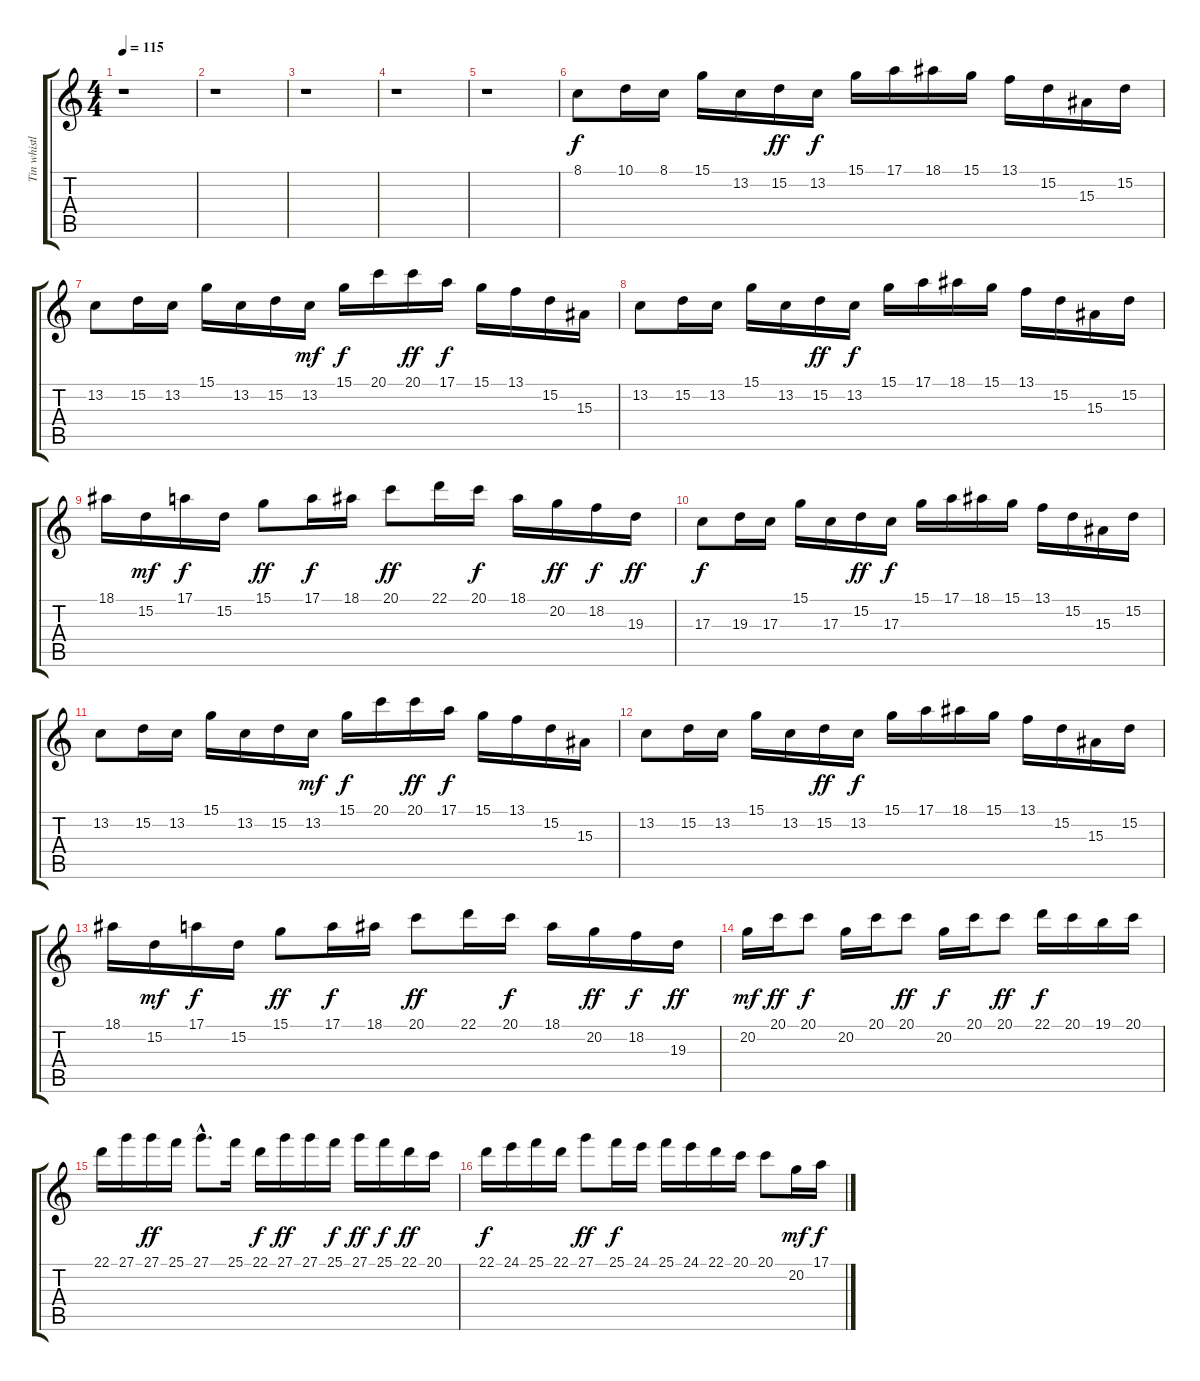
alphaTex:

\track ("Tin whistle" "Tin whistl") {instrument ocarina}
\staff {score tabs}
\tuning (E4 B3 G3 D3 A2 E2) {hide}
\ts (4 4)
\tempo 115
\clef g2
\ks c
r.1{dy f} |
r.1 |
r.1 |
r.1 |
r.1 |
8.1.8 10.1.16 8.1.16 15.1.16 13.2.16 15.2.16{dy ff} 13.2.16{dy f} 15.1.16 17.1.16 18.1.16 15.1.16 13.1.16 15.2.16 15.3.16 15.2.16 |
13.2.8 15.2.16 13.2.16 15.1.16 13.2.16 15.2.16 13.2.16{dy mf} 15.1.16{dy f} 20.1.16 20.1.16{dy ff} 17.1.16{dy f} 15.1.16 13.1.16 15.2.16 15.3.16 |
13.2.8 15.2.16 13.2.16 15.1.16 13.2.16 15.2.16{dy ff} 13.2.16{dy f} 15.1.16 17.1.16 18.1.16 15.1.16 13.1.16 15.2.16 15.3.16 15.2.16 |
18.1.16 15.2.16{dy mf} 17.1.16{dy f} 15.2.16 15.1.8{dy ff} 17.1.16{dy f} 18.1.16 20.1.8{dy ff} 22.1.16 20.1.16{dy f} 18.1.16 20.2.16{dy ff} 18.2.16{dy f} 19.3.16{dy ff} |
17.3.8{dy f} 19.3.16 17.3.16 15.1.16 17.3.16 15.2.16{dy ff} 17.3.16{dy f} 15.1.16 17.1.16 18.1.16 15.1.16 13.1.16 15.2.16 15.3.16 15.2.16 |
13.2.8 15.2.16 13.2.16 15.1.16 13.2.16 15.2.16 13.2.16{dy mf} 15.1.16{dy f} 20.1.16 20.1.16{dy ff} 17.1.16{dy f} 15.1.16 13.1.16 15.2.16 15.3.16 |
13.2.8 15.2.16 13.2.16 15.1.16 13.2.16 15.2.16{dy ff} 13.2.16{dy f} 15.1.16 17.1.16 18.1.16 15.1.16 13.1.16 15.2.16 15.3.16 15.2.16 |
18.1.16 15.2.16{dy mf} 17.1.16{dy f} 15.2.16 15.1.8{dy ff} 17.1.16{dy f} 18.1.16 20.1.8{dy ff} 22.1.16 20.1.16{dy f} 18.1.16 20.2.16{dy ff} 18.2.16{dy f} 19.3.16{dy ff} |
20.2.16{dy mf} 20.1.16{dy ff} 20.1.8{dy f} 20.2.16 20.1.16 20.1.8{dy ff} 20.2.16{dy f} 20.1.16 20.1.8{dy ff} 22.1.16{dy f} 20.1.16 19.1.16 20.1.16 |
22.1.16 27.1.16 27.1.16{dy ff} 25.1.16 27.1{hac}.8{d} 25.1.16 22.1.16{dy f} 27.1.16{dy ff} 27.1.16 25.1.16{dy f} 27.1.16{dy ff} 25.1.16{dy f} 22.1.16{dy ff} 20.1.16 |
22.1.16{dy f} 24.1.16 25.1.16 22.1.16 27.1.8{dy ff} 25.1.16{dy f} 24.1.16 25.1.16 24.1.16 22.1.16 20.1.16 20.1.8 20.2.16{dy mf} 17.1.16{dy f}
